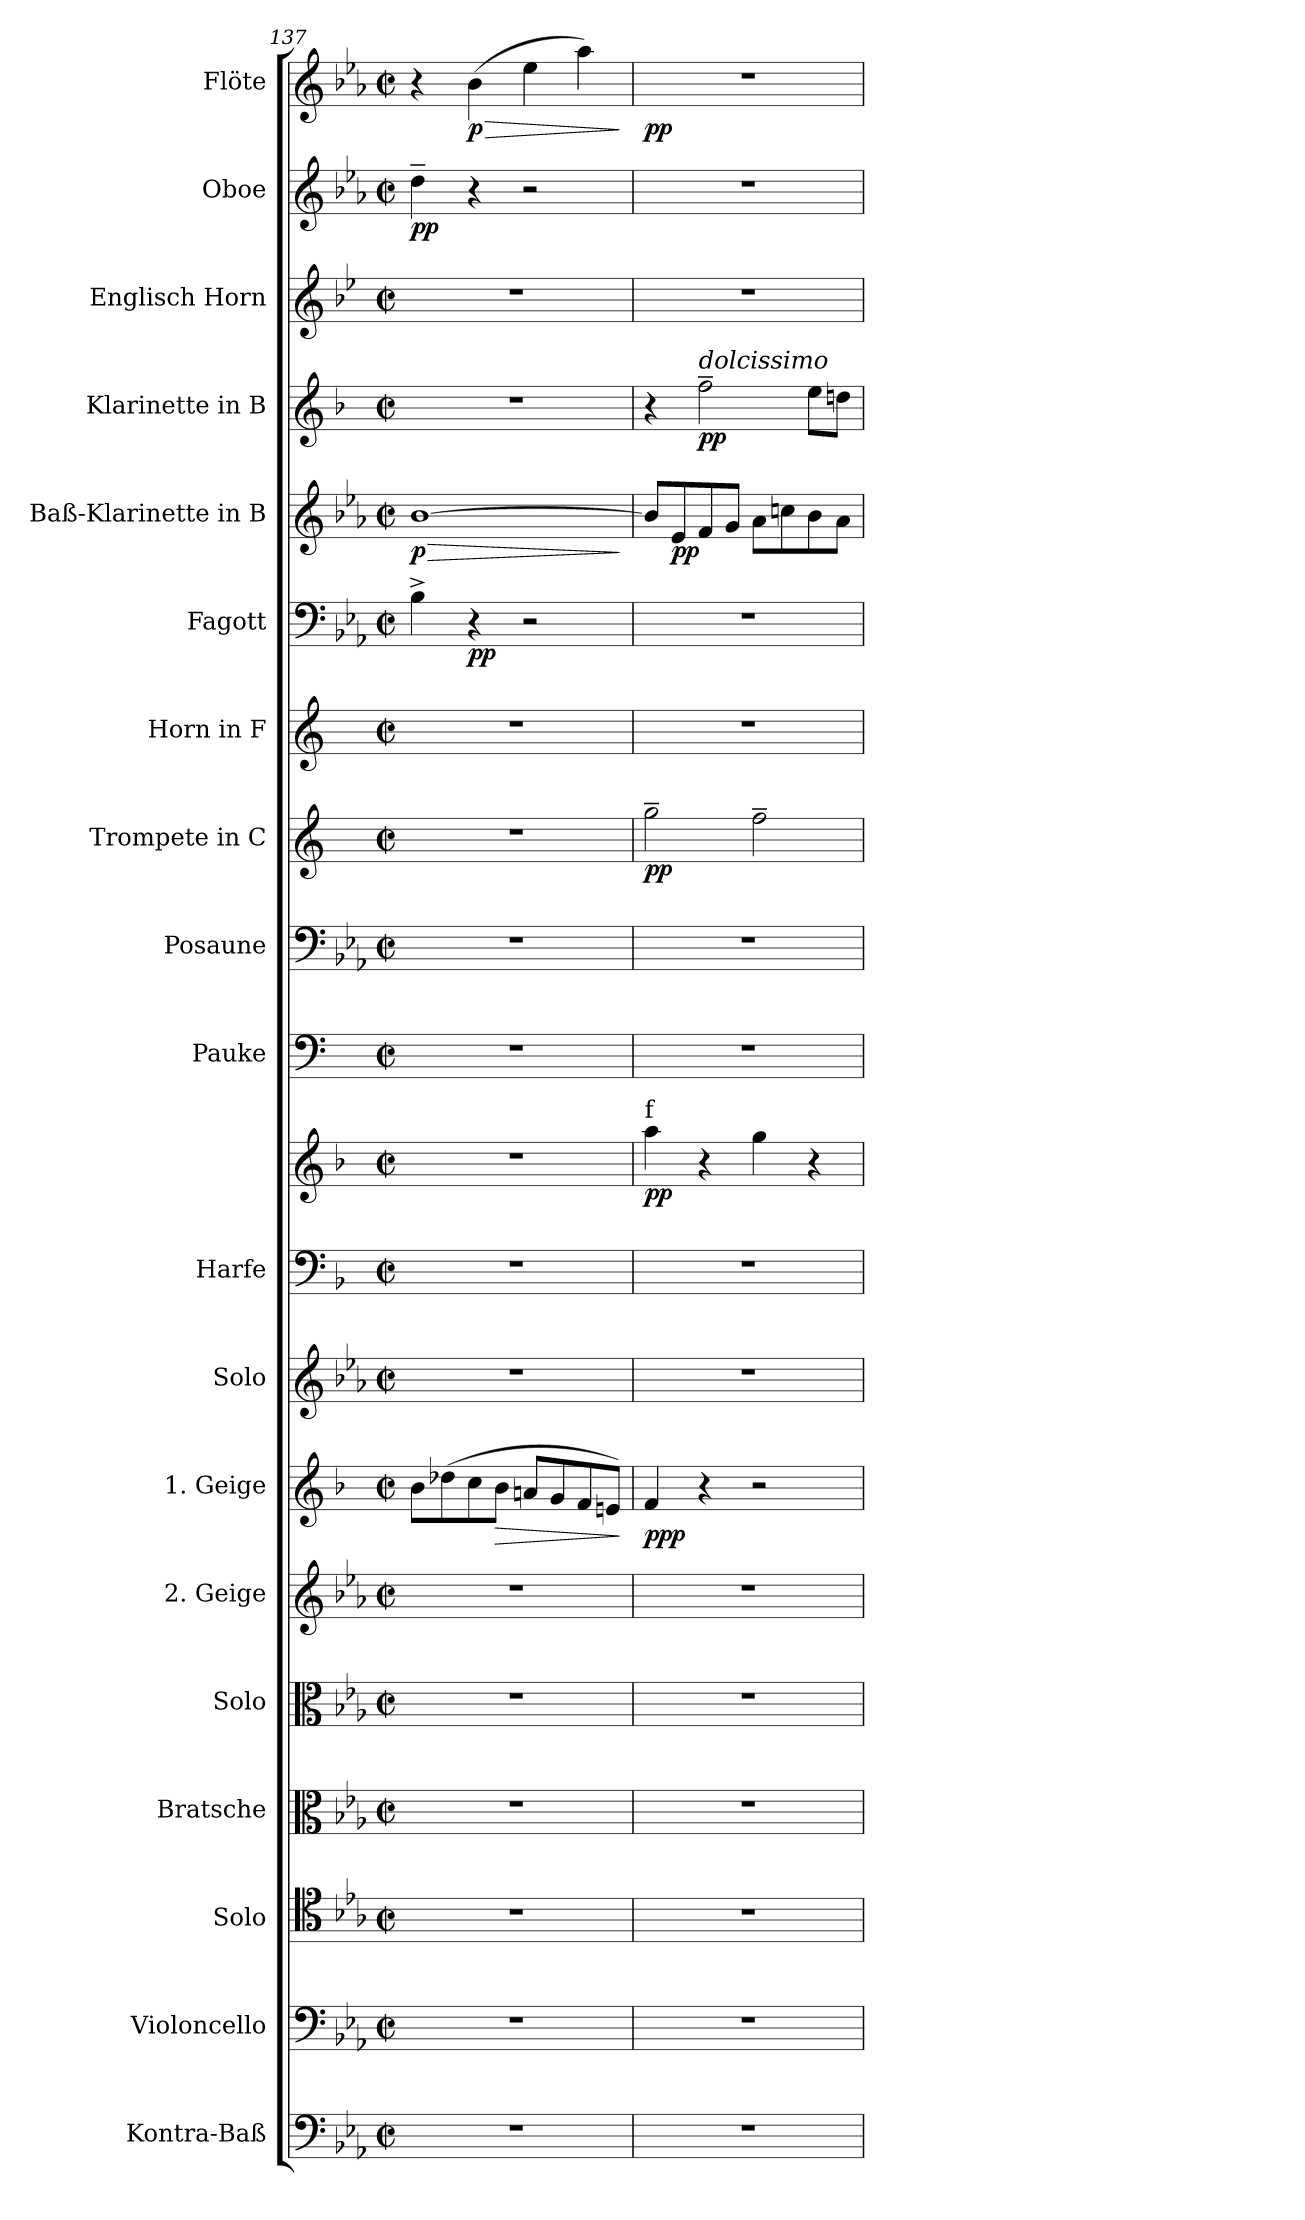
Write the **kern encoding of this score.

**kern	**kern	**kern	**kern	**kern	**kern	**kern	**dynam	**kern	**kern	**kern	**dynam	**kern	**kern	**kern	**dynam	**kern	**kern	**dynam	**kern	**dynam	**kern	**dynam	**kern	**kern	**dynam	**kern	**dynam
*part19	*part18	*part17	*part16	*part15	*part14	*part13	*part13	*part12	*part11	*part11	*part11	*part10	*part9	*part8	*part8	*part7	*part6	*part6	*part5	*part5	*part4	*part4	*part3	*part2	*part2	*part1	*part1
*staff20	*staff19	*staff18	*staff17	*staff16	*staff15	*staff14	*staff14	*staff13	*staff12	*staff11	*staff11/12	*staff10	*staff9	*staff8	*staff8	*staff7	*staff6	*staff6	*staff5	*staff5	*staff4	*staff4	*staff3	*staff2	*staff2	*staff1	*staff1
*I"Kontra-Baß	*I"Violoncello	*I"Solo	*I"Bratsche	*I"Solo	*I"2. Geige	*I"1. Geige	*	*I"Solo	*I"Harfe	*	*	*I"Pauke	*I"Posaune	*I"Trompete in C	*	*I"Horn in F	*I"Fagott	*	*I"Baß-Klarinette in B	*	*I"Klarinette in B	*	*I"Englisch Horn	*I"Oboe	*	*I"Flöte	*
*	*I'Vlc.	*I'Solo	*I'Br.	*I'Solo	*I'2. Gg	*I'1. Gg.	*	*I'Solo	*I'Hrf.	*	*	*I'Pk.	*I'Pos.	*I'Trp.	*	*I'Hr. F	*I'Fg.	*	*	*	*I'Kl. B	*	*I'E. H.	*I'Ob.	*	*I'Fl.	*
*clefF4	*clefF4	*clefC4	*clefC3	*clefC3	*clefG2	*clefG2	*	*clefG2	*clefF4	*clefG2	*	*clefF4	*clefF4	*clefG2	*	*clefG2	*clefF4	*	*clefG2	*	*clefG2	*	*clefG2	*clefG2	*	*clefG2	*
*ITrd7c12	*	*	*	*	*	*ITrd1c2	*	*	*ITrd1c2	*ITrd1c2	*	*	*	*	*	*ITrd4c7	*	*	*ITrd8c14	*	*ITrd1c2	*	*ITrd4c7	*	*	*	*
*k[b-e-a-]	*k[b-e-a-]	*k[b-e-a-]	*k[b-e-a-]	*k[b-e-a-]	*k[b-e-a-]	*k[b-e-a-]	*	*k[b-e-a-]	*k[b-e-a-]	*k[b-e-a-]	*	*k[]	*k[b-e-a-]	*k[]	*	*k[b-]	*k[b-e-a-]	*	*k[b-e-a-]	*	*k[b-e-a-]	*	*k[b-e-a-]	*k[b-e-a-]	*	*k[b-e-a-]	*
*M2/2	*M2/2	*M2/2	*M2/2	*M2/2	*M2/2	*M2/2	*	*M2/2	*M2/2	*M2/2	*	*M2/2	*M2/2	*M2/2	*	*M2/2	*M2/2	*	*M2/2	*	*M2/2	*	*M2/2	*M2/2	*	*M2/2	*
*met(c|)	*met(c|)	*met(c|)	*met(c|)	*met(c|)	*met(c|)	*met(c|)	*	*met(c|)	*met(c|)	*met(c|)	*	*met(c|)	*met(c|)	*met(c|)	*	*met(c|)	*met(c|)	*	*met(c|)	*	*met(c|)	*	*met(c|)	*met(c|)	*	*met(c|)	*
=137	=137	=137	=137	=137	=137	=137	=137	=137	=137	=137	=137	=137	=137	=137	=137	=137	=137	=137	=137	=137	=137	=137	=137	=137	=137	=137	=137
!	!	!	!	!	!	!	!	!	!	!	!	!	!	!	!	!	!	!	!	!LO:HP:b	!	!	!	!	!	!	!
!	!	!	!	!	!	!	!	!	!	!	!	!	!	!	!	!	!	!	!	!LO:DY:n=1:b	!	!	!	!	!LO:DY:b	!	!
1r	1r	1r	1r	1r	1r	8a-\L	.	1r	1r	1r	.	1r	1r	1r	.	1r	4B-^\	.	[1B-	> p	1r	.	1r	4dd~\	pp	4r	.
.	.	.	.	.	.	(>8cc-X\	.	.	.	.	.	.	.	.	.	.	.	.	.	.	.	.	.	.	.	.	.
!	!	!	!	!	!	!	!	!	!	!	!	!	!	!	!	!	!	!LO:DY:b	!	!	!	!	!	!	!	!	!LO:HP:b
!	!	!	!	!	!	!	!	!	!	!	!	!	!	!	!	!	!	!	!	!	!	!	!	!	!	!	!LO:DY:n=1:b
.	.	.	.	.	.	8b-\	.	.	.	.	.	.	.	.	.	.	4r	pp	.	.	.	.	.	4r	.	(>4b-\	> p
!	!	!	!	!	!	!	!LO:HP:b	!	!	!	!	!	!	!	!	!	!	!	!	!	!	!	!	!	!	!	!
.	.	.	.	.	.	8a-\J	>	.	.	.	.	.	.	.	.	.	.	.	.	.	.	.	.	.	.	.	.
.	.	.	.	.	.	8gn/L	.	.	.	.	.	.	.	.	.	.	2r	.	.	.	.	.	.	2r	.	4ee-\	.
.	.	.	.	.	.	8f/	.	.	.	.	.	.	.	.	.	.	.	.	.	.	.	.	.	.	.	.	.
.	.	.	.	.	.	8e-/	.	.	.	.	.	.	.	.	.	.	.	.	.	.	.	.	.	.	.	4aa-\)	.
.	.	.	.	.	.	8dn/J)	.	.	.	.	.	.	.	.	.	.	.	.	.	.	.	.	.	.	.	.	.
.	.	.	.	.	.	.	]	.	.	.	.	.	.	.	.	.	.	.	.	]	.	.	.	.	.	.	]
=138	=138	=138	=138	=138	=138	=138	=138	=138	=138	=138	=138	=138	=138	=138	=138	=138	=138	=138	=138	=138	=138	=138	=138	=138	=138	=138	=138
!	!	!	!	!	!	!	!	!	!	!LO:TX:a:t=f	!	!	!	!	!	!	!	!	!	!	!	!	!	!	!	!	!
!	!	!	!	!	!	!	!LO:DY:b	!	!	!	!LO:DY:b	!	!	!	!LO:DY:b	!	!	!	!	!	!	!	!	!	!	!	!LO:DY:b
1r	1r	1r	1r	1r	1r	4e-/	ppp	1r	1r	4gg\	pp	1r	1r	2gg~\	pp	1r	1r	.	8B-/L]	.	4r	.	1r	1r	.	1r	pp
!	!	!	!	!	!	!	!	!	!	!	!	!	!	!	!	!	!	!	!	!LO:DY:b	!	!	!	!	!	!	!
.	.	.	.	.	.	.	.	.	.	.	.	.	.	.	.	.	.	.	8E-/	pp	.	.	.	.	.	.	.
!	!	!	!	!	!	!	!	!	!	!	!	!	!	!	!	!	!	!	!	!	!LO:TX:a:i:t=dolcissimo	!	!	!	!	!	!
!	!	!	!	!	!	!	!	!	!	!	!	!	!	!	!	!	!	!	!	!	!	!LO:DY:b	!	!	!	!	!
.	.	.	.	.	.	4r	.	.	.	4r	.	.	.	.	.	.	.	.	8F/	.	2ee-~\	pp	.	.	.	.	.
.	.	.	.	.	.	.	.	.	.	.	.	.	.	.	.	.	.	.	8G/J	.	.	.	.	.	.	.	.
.	.	.	.	.	.	2r	.	.	.	4ff\	.	.	.	2ff~\	.	.	.	.	8A-\L	.	.	.	.	.	.	.	.
.	.	.	.	.	.	.	.	.	.	.	.	.	.	.	.	.	.	.	8cn\	.	.	.	.	.	.	.	.
.	.	.	.	.	.	.	.	.	.	4r	.	.	.	.	.	.	.	.	8B-\	.	8dd\L	.	.	.	.	.	.
.	.	.	.	.	.	.	.	.	.	.	.	.	.	.	.	.	.	.	8A-\J	.	8ccn\J	.	.	.	.	.	.
=	=	=	=	=	=	=	=	=	=	=	=	=	=	=	=	=	=	=	=	=	=	=	=	=	=	=	=
*-	*-	*-	*-	*-	*-	*-	*-	*-	*-	*-	*-	*-	*-	*-	*-	*-	*-	*-	*-	*-	*-	*-	*-	*-	*-	*-	*-
